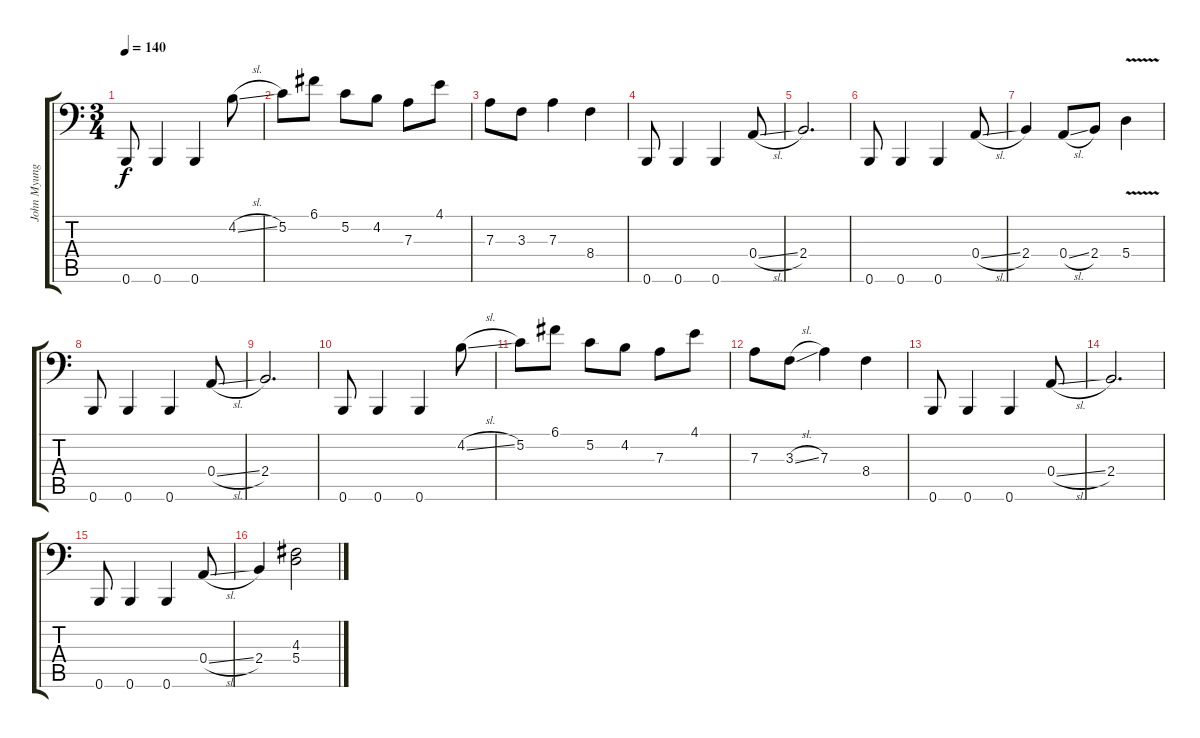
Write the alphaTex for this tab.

\track ("John Myung" "John Myung") {instrument electricbassfinger}
\staff {score tabs}
\tuning (C3 G2 D2 A1 E1 B0) {hide}
\ts (3 4)
\tempo 140
\clef f4
\ks c
0.6.8{dy f} 0.6.4 0.6.4 4.2{sl}.8 |
5.2.8 6.1.8 5.2.8 4.2.8 7.3.8 4.1.8 |
7.3.8 3.3.8 7.3.4 8.4.4 |
0.6.8 0.6.4 0.6.4 0.4{sl}.8 |
2.4.2{d} |
0.6.8 0.6.4 0.6.4 0.4{sl}.8 |
2.4.4 0.4{sl}.8 2.4.8 5.4{v}.4 |
0.6.8 0.6.4 0.6.4 0.4{sl}.8 |
2.4.2{d} |
0.6.8 0.6.4 0.6.4 4.2{sl}.8 |
5.2.8 6.1.8 5.2.8 4.2.8 7.3.8 4.1.8 |
7.3.8 3.3{sl}.8 7.3.4 8.4.4 |
0.6.8 0.6.4 0.6.4 0.4{sl}.8 |
2.4.2{d} |
0.6.8 0.6.4 0.6.4 0.4{sl}.8 |
2.4.4 (4.3 5.4).2
